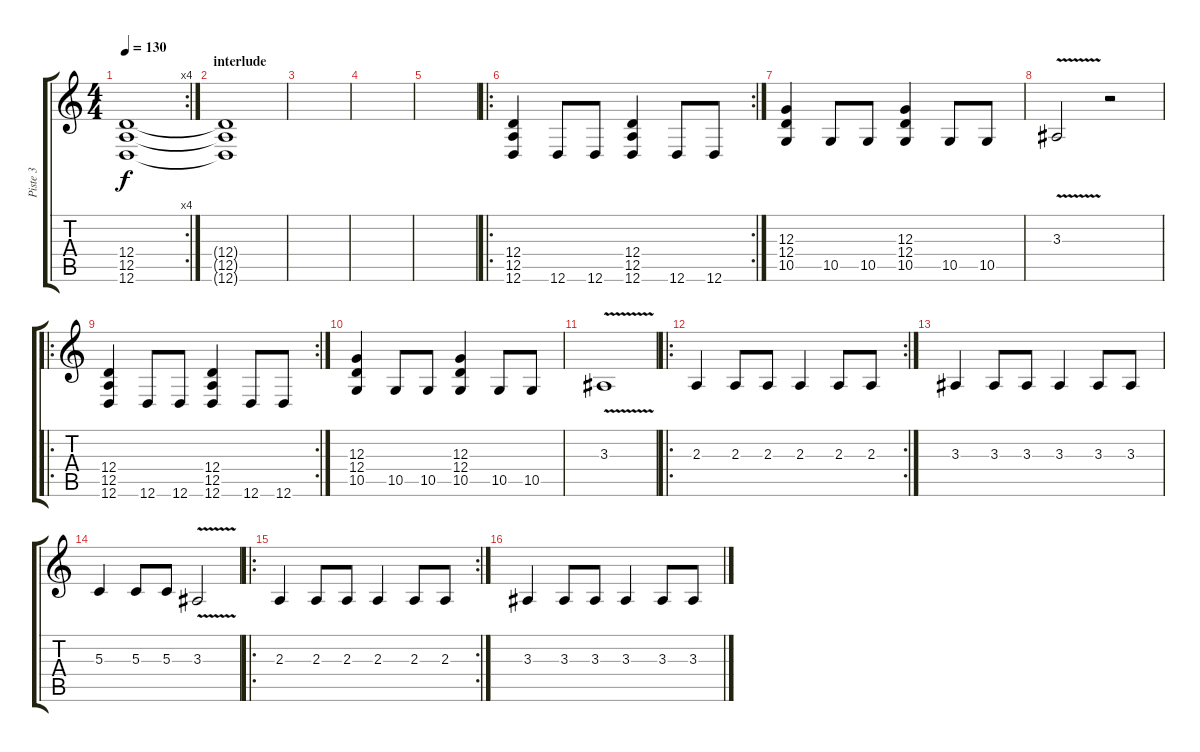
\track ("Piste 3" "Piste 3") {instrument violin}
\staff {score tabs}
\tuning (E4 B3 G3 D3 A2 D2) {hide}
\rc 4
\ts (4 4)
\tempo 130
\clef g2
\ks c
(12.4 12.5 12.6).1{dy f} |
\section ("" "interlude")
(12.4{t} 12.5{t} 12.6{t}).1 |
|
|
|
\ro
\rc 2
(12.4 12.5 12.6).4{instrument distortionguitar} 12.6.8 12.6.8 (12.4 12.5 12.6).4 12.6.8 12.6.8 |
(12.3 12.4 10.5).4 10.5.8 10.5.8 (12.3 12.4 10.5).4 10.5.8 10.5.8 |
3.3{v}.2 r.2 |
\ro
\rc 2
(12.4 12.5 12.6).4{instrument distortionguitar} 12.6.8 12.6.8 (12.4 12.5 12.6).4 12.6.8 12.6.8 |
(12.3 12.4 10.5).4 10.5.8 10.5.8 (12.3 12.4 10.5).4 10.5.8 10.5.8 |
3.3{v}.1 |
\ro
\rc 2
2.3.4{volume 13 instrument distortionguitar} 2.3.8 2.3.8 2.3.4 2.3.8 2.3.8 |
3.3.4 3.3.8 3.3.8 3.3.4 3.3.8 3.3.8 |
5.3.4 5.3.8 5.3.8 3.3{v}.2 |
\ro
\rc 2
2.3.4{volume 13 instrument distortionguitar} 2.3.8 2.3.8 2.3.4 2.3.8 2.3.8 |
3.3.4 3.3.8 3.3.8 3.3.4 3.3.8 3.3.8
